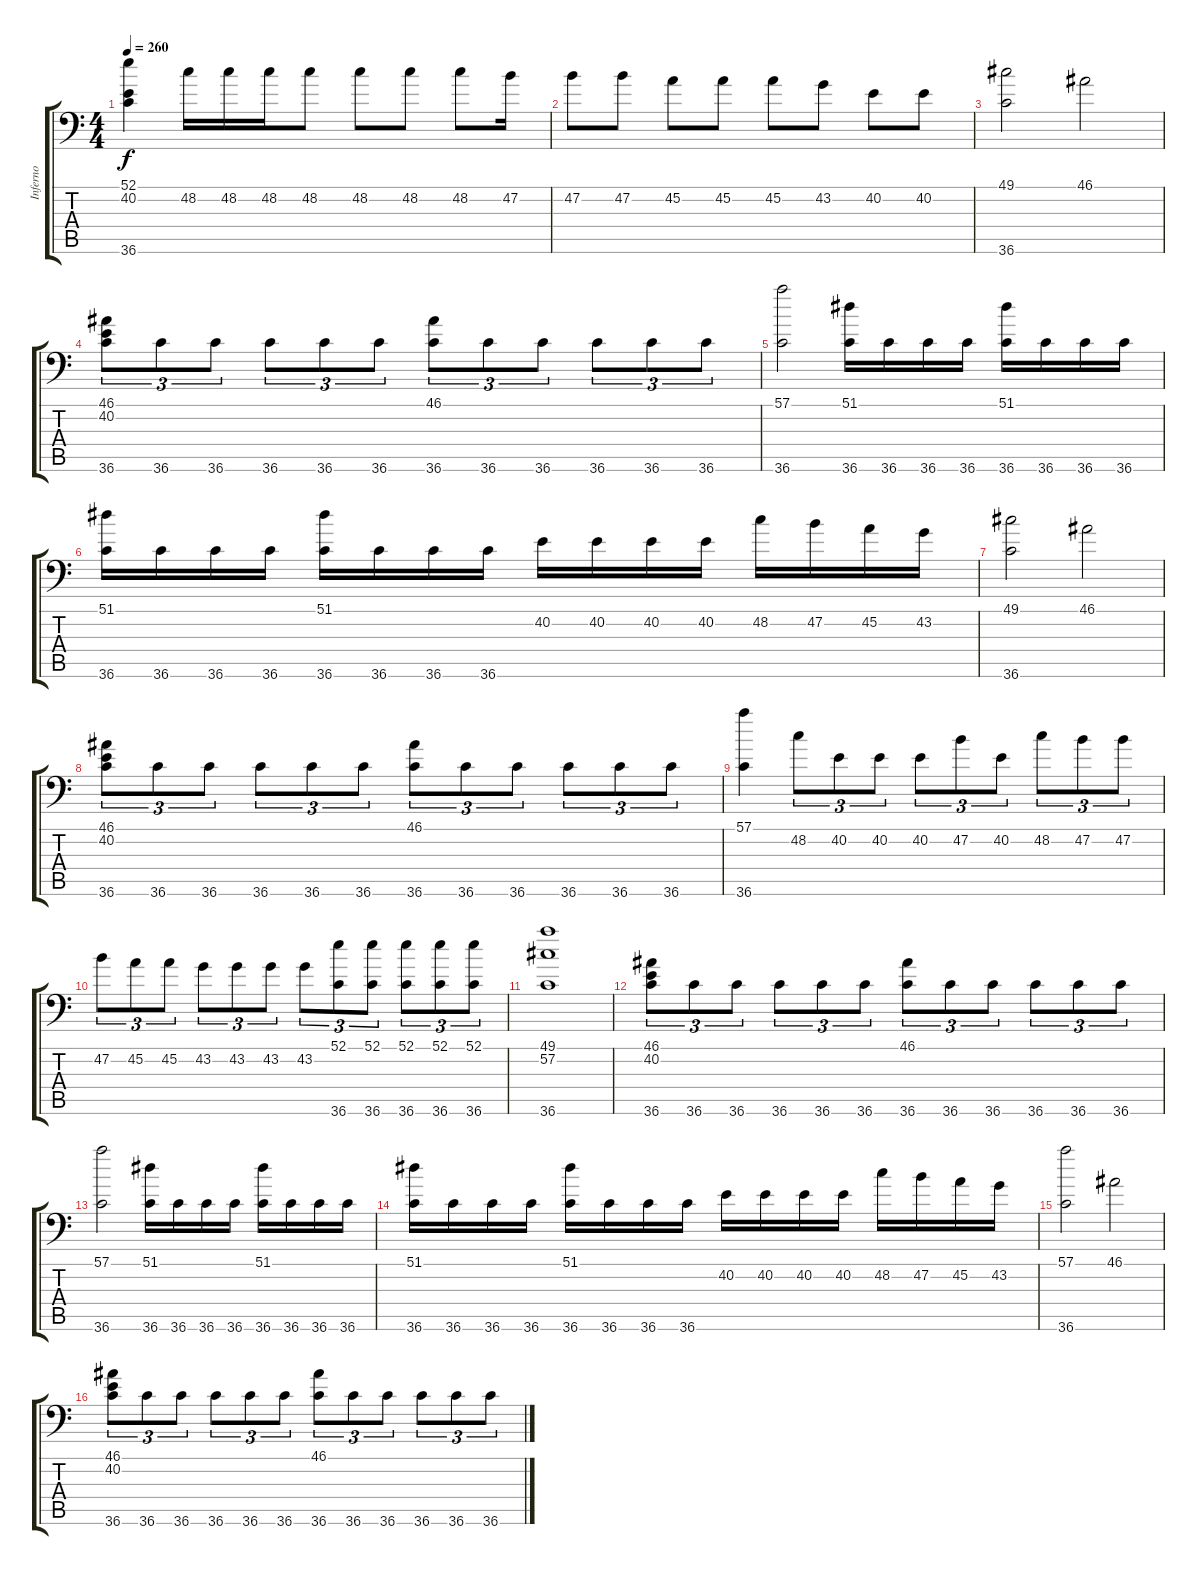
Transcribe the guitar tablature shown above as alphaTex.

\track ("Inferno" "Inferno") {instrument acousticgrandpiano}
\staff {score tabs}
\tuning (C-1 C-1 C-1 C-1 C-1 C-1) {hide}
\ts (4 4)
\tempo 260
\clef f4
\ks c
(52.1 40.2 36.6).4{dy f} 48.2.16 48.2.16 48.2.16 48.2.8 48.2.8 48.2.8 48.2.8 47.2.16 |
47.2.8 47.2.8 45.2.8 45.2.8 45.2.8 43.2.8 40.2.8 40.2.8 |
(49.1 36.6).2 46.1.2 |
(46.1 40.2 36.6).8{tu (3 2)} 36.6.8{tu (3 2)} 36.6.8{tu (3 2)} 36.6.8{tu (3 2)} 36.6.8{tu (3 2)} 36.6.8{tu (3 2)} (46.1 36.6).8{tu (3 2)} 36.6.8{tu (3 2)} 36.6.8{tu (3 2)} 36.6.8{tu (3 2)} 36.6.8{tu (3 2)} 36.6.8{tu (3 2)} |
(57.1 36.6).2 (51.1 36.6).16 36.6.16 36.6.16 36.6.16 (51.1 36.6).16 36.6.16 36.6.16 36.6.16 |
(51.1 36.6).16 36.6.16 36.6.16 36.6.16 (51.1 36.6).16 36.6.16 36.6.16 36.6.16 40.2.16 40.2.16 40.2.16 40.2.16 48.2.16 47.2.16 45.2.16 43.2.16 |
(49.1 36.6).2 46.1.2 |
(46.1 40.2 36.6).8{tu (3 2)} 36.6.8{tu (3 2)} 36.6.8{tu (3 2)} 36.6.8{tu (3 2)} 36.6.8{tu (3 2)} 36.6.8{tu (3 2)} (46.1 36.6).8{tu (3 2)} 36.6.8{tu (3 2)} 36.6.8{tu (3 2)} 36.6.8{tu (3 2)} 36.6.8{tu (3 2)} 36.6.8{tu (3 2)} |
(57.1 36.6).4 48.2.8{tu (3 2)} 40.2.8{tu (3 2)} 40.2.8{tu (3 2)} 40.2.8{tu (3 2)} 47.2.8{tu (3 2)} 40.2.8{tu (3 2)} 48.2.8{tu (3 2)} 47.2.8{tu (3 2)} 47.2.8{tu (3 2)} |
47.2.8{tu (3 2)} 45.2.8{tu (3 2)} 45.2.8{tu (3 2)} 43.2.8{tu (3 2)} 43.2.8{tu (3 2)} 43.2.8{tu (3 2)} 43.2.8{tu (3 2)} (52.1 36.6).8{tu (3 2)} (52.1 36.6).8{tu (3 2)} (52.1 36.6).8{tu (3 2)} (52.1 36.6).8{tu (3 2)} (52.1 36.6).8{tu (3 2)} |
(49.1 57.2 36.6).1 |
(46.1 40.2 36.6).8{tu (3 2)} 36.6.8{tu (3 2)} 36.6.8{tu (3 2)} 36.6.8{tu (3 2)} 36.6.8{tu (3 2)} 36.6.8{tu (3 2)} (46.1 36.6).8{tu (3 2)} 36.6.8{tu (3 2)} 36.6.8{tu (3 2)} 36.6.8{tu (3 2)} 36.6.8{tu (3 2)} 36.6.8{tu (3 2)} |
(57.1 36.6).2 (51.1 36.6).16 36.6.16 36.6.16 36.6.16 (51.1 36.6).16 36.6.16 36.6.16 36.6.16 |
(51.1 36.6).16 36.6.16 36.6.16 36.6.16 (51.1 36.6).16 36.6.16 36.6.16 36.6.16 40.2.16 40.2.16 40.2.16 40.2.16 48.2.16 47.2.16 45.2.16 43.2.16 |
(57.1 36.6).2 46.1.2 |
(46.1 40.2 36.6).8{tu (3 2)} 36.6.8{tu (3 2)} 36.6.8{tu (3 2)} 36.6.8{tu (3 2)} 36.6.8{tu (3 2)} 36.6.8{tu (3 2)} (46.1 36.6).8{tu (3 2)} 36.6.8{tu (3 2)} 36.6.8{tu (3 2)} 36.6.8{tu (3 2)} 36.6.8{tu (3 2)} 36.6.8{tu (3 2)}
